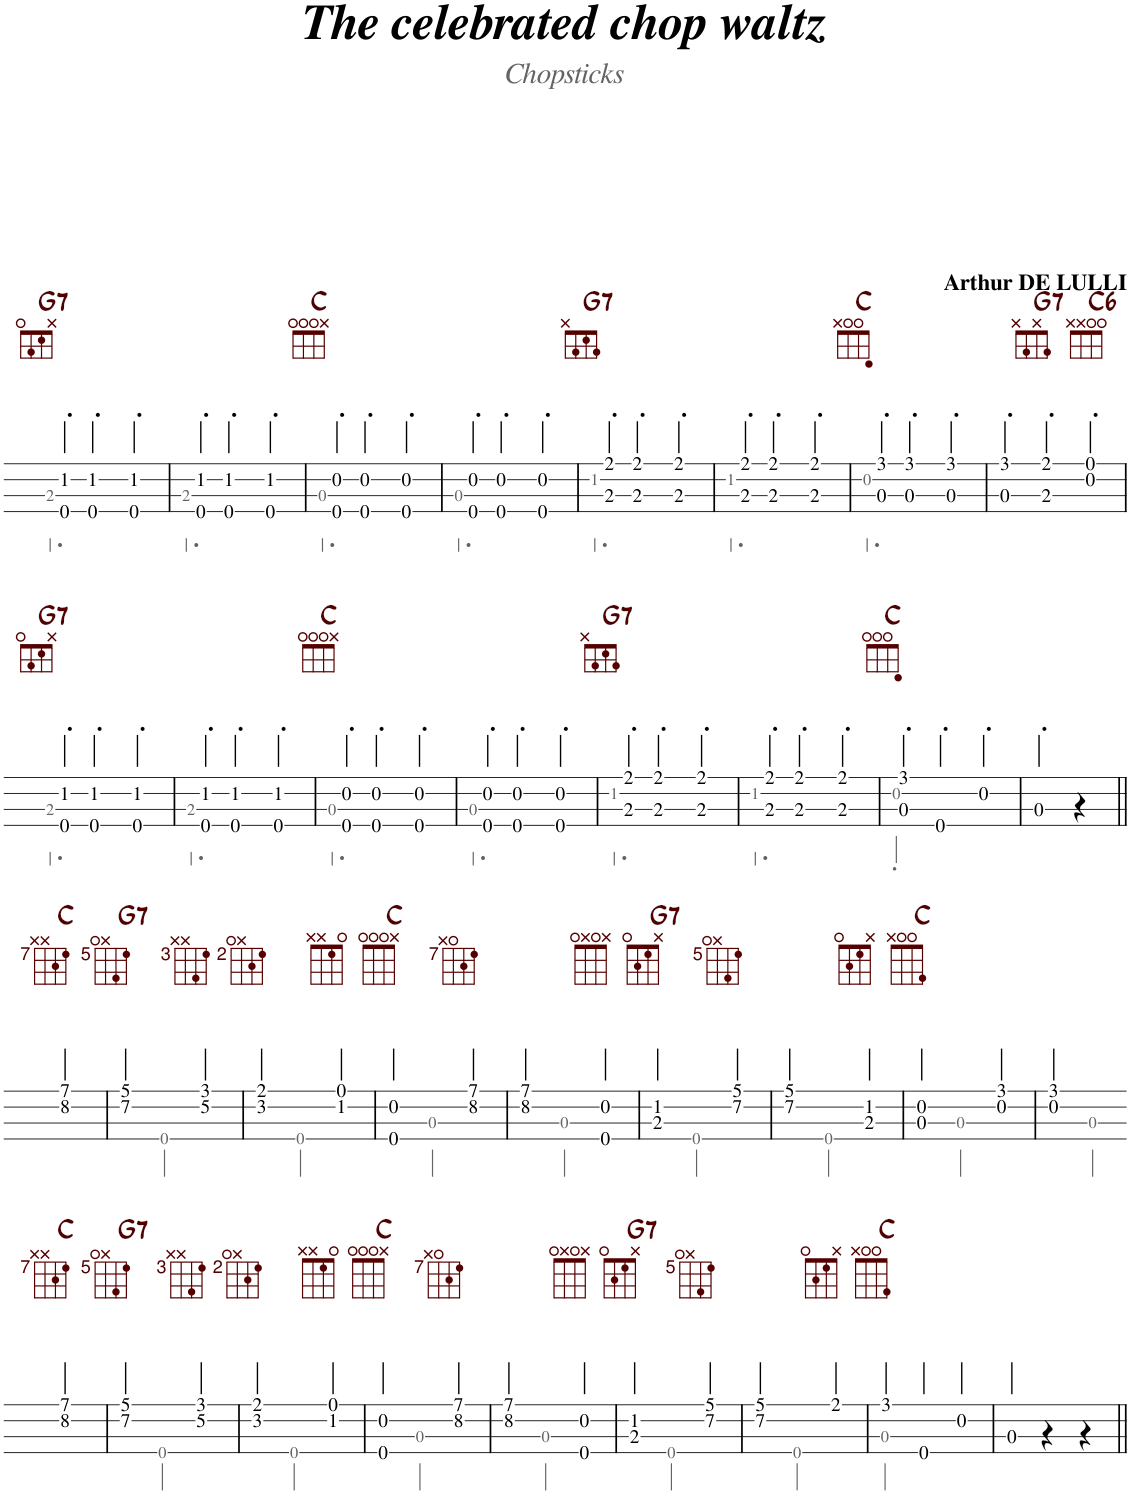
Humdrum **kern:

**kern	**harte
*part1	*part1
*staff1	*
*I"Ukulélé [Tablature]	*
*stria4	*
*k[]	*
*M3/4	*
=1	=1
*^	*
!	!	!LO:H:kt=7
4g/'> 4f/'>	2.d!i\	G:7
4g/'> 4f/'>	.	.
4g/'> 4f/'>	.	.
=2	=2	=2
4g/'> 4f/'>	2.d!i\	.
4g/'> 4f/'>	.	.
4g/'> 4f/'>	.	.
=3	=3	=3
4g/'> 4e/'>	2.c!i\	C:maj
4g/'> 4e/'>	.	.
4g/'> 4e/'>	.	.
=4	=4	=4
4g/'> 4e/'>	2.c!i\	.
4g/'> 4e/'>	.	.
4g/'> 4e/'>	.	.
=5	=5	=5
!	!	!LO:H:kt=7
4d/'> 4b/'>	2.f!i\	G:7
4d/'> 4b/'>	.	.
4d/'> 4b/'>	.	.
=6	=6	=6
4d/'> 4b/'>	2.f!i\	.
4d/'> 4b/'>	.	.
4d/'> 4b/'>	.	.
=7	=7	=7
4c/'> 4cc/'>	2.e!i\	C:maj
4c/'> 4cc/'>	.	.
4c/'> 4cc/'>	.	.
*v	*v	*
=8	=8
4c/'> 4cc/'>	.
!	!LO:H:kt=7
4d/'> 4b/'>	G:7
!	!LO:H:kt=6
4e/'> 4a/'>	C:maj6
!!LO:LB:g=z
=9	=9
*^	*
!	!	!LO:H:kt=7
4g/'> 4f/'>	2.d!i\	G:7
4g/'> 4f/'>	.	.
4g/'> 4f/'>	.	.
=10	=10	=10
4g/'> 4f/'>	2.d!i\	.
4g/'> 4f/'>	.	.
4g/'> 4f/'>	.	.
=11	=11	=11
4g/'> 4e/'>	2.c!i\	C:maj
4g/'> 4e/'>	.	.
4g/'> 4e/'>	.	.
=12	=12	=12
4g/'> 4e/'>	2.c!i\	.
4g/'> 4e/'>	.	.
4g/'> 4e/'>	.	.
=13	=13	=13
!	!	!LO:H:kt=7
4d/'> 4b/'>	2.f!i\	G:7
4d/'> 4b/'>	.	.
4d/'> 4b/'>	.	.
=14	=14	=14
4d/'> 4b/'>	2.f!i\	.
4d/'> 4b/'>	.	.
4d/'> 4b/'>	.	.
=15	=15	=15
4c/'> 4cc/'>	4e'!i\	C:maj
4g'>/	2ryy	.
4e'>/	.	.
*v	*v	*
=16	=16
4c'>/	.
4r	.
!!LO:LB:g=z
=17||	=17||
4cc/ 4ee/	C:maj
=18	=18
*^	*
!	!	!LO:H:kt=7
4b/ 4dd/	4ryy	G:7
4ryy	4g!i\	.
4a/ 4cc/	4ryy	.
=19	=19	=19
4g/ 4b/	4ryy	.
4ryy	4g!i\	.
4f/ 4a/	4ryy	.
=20	=20	=20
4g/ 4e/	4ryy	C:maj
4ryy	4c!i\	.
4cc/ 4ee/	4ryy	.
=21	=21	=21
4cc/ 4ee/	4ryy	.
4ryy	4c!i\	.
4g/ 4e/	4ryy	.
=22	=22	=22
!	!	!LO:H:kt=7
4d/ 4f/	4ryy	G:7
4ryy	4g!i\	.
4b/ 4dd/	4ryy	.
=23	=23	=23
4b/ 4dd/	4ryy	.
4ryy	4g!i\	.
4d/ 4f/	4ryy	.
=24	=24	=24
4c/ 4e/	4ryy	C:maj
4ryy	4c!i\	.
4e/ 4cc/	4ryy	.
=25	=25	=25
4e/ 4cc/	4ryy	.
4ryy	4c!i\	.
*v	*v	*
!!LO:LB:g=z
=26-	=26-
4cc/ 4ee/	C:maj
=27	=27
*^	*
!	!	!LO:H:kt=7
4b/ 4dd/	4ryy	G:7
4ryy	4g!i\	.
4a/ 4cc/	4ryy	.
=28	=28	=28
4g/ 4b/	4ryy	.
4ryy	4g!i\	.
4f/ 4a/	4ryy	.
=29	=29	=29
4g/ 4e/	4ryy	C:maj
4ryy	4c!i\	.
4cc/ 4ee/	4ryy	.
=30	=30	=30
4cc/ 4ee/	4ryy	.
4ryy	4c!i\	.
4g/ 4e/	4ryy	.
=31	=31	=31
!	!	!LO:H:kt=7
4d/ 4f/	4ryy	G:7
4ryy	4g!i\	.
4b/ 4dd/	4ryy	.
=32	=32	=32
4b/ 4dd/	4ryy	.
4ryy	4g!i\	.
4b/	4ryy	.
=33	=33	=33
4cc/	4c!i\	C:maj
4g/	4ryy	.
4e/	4ryy	.
*v	*v	*
=34	=34
4c/	.
4r	.
4r	.
=||	=||
*-	*-
